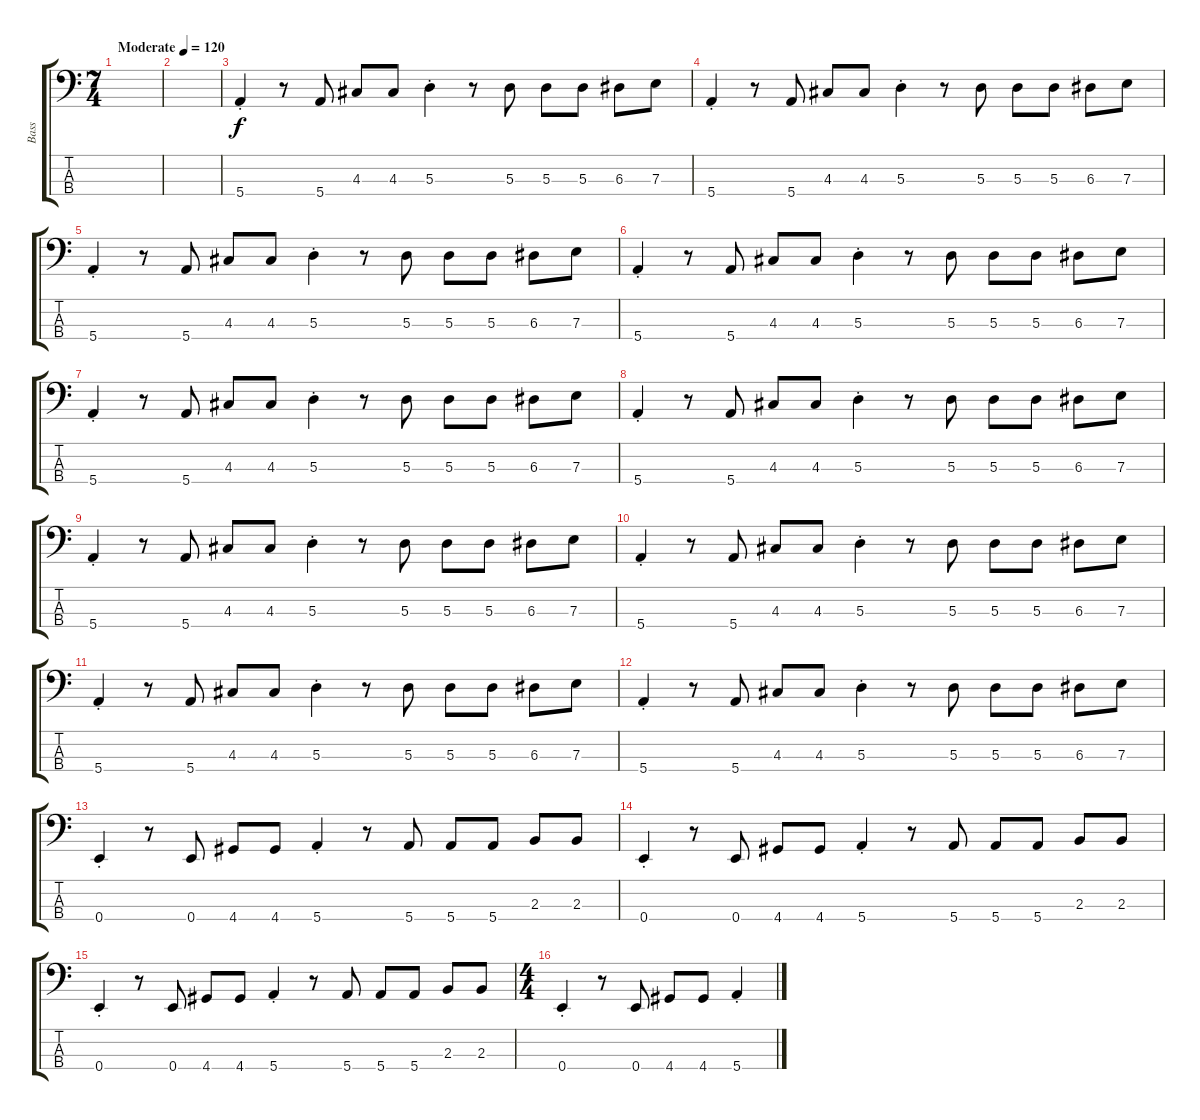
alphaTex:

\track ("Bass" "Bass") {instrument electricbassfinger}
\staff {score tabs}
\tuning (G2 D2 A1 E1) {hide}
\ts (7 4)
\tempo (120 "Moderate")
\clef f4
\ks c
|
|
5.4{st}.4 r.8 5.4.8 4.3.8 4.3.8 5.3{st}.4 r.8 5.3.8 5.3.8 5.3.8 6.3.8 7.3.8 |
5.4{st}.4 r.8 5.4.8 4.3.8 4.3.8 5.3{st}.4 r.8 5.3.8 5.3.8 5.3.8 6.3.8 7.3.8 |
5.4{st}.4 r.8 5.4.8 4.3.8 4.3.8 5.3{st}.4 r.8 5.3.8 5.3.8 5.3.8 6.3.8 7.3.8 |
5.4{st}.4 r.8 5.4.8 4.3.8 4.3.8 5.3{st}.4 r.8 5.3.8 5.3.8 5.3.8 6.3.8 7.3.8 |
5.4{st}.4 r.8 5.4.8 4.3.8 4.3.8 5.3{st}.4 r.8 5.3.8 5.3.8 5.3.8 6.3.8 7.3.8 |
5.4{st}.4 r.8 5.4.8 4.3.8 4.3.8 5.3{st}.4 r.8 5.3.8 5.3.8 5.3.8 6.3.8 7.3.8 |
5.4{st}.4 r.8 5.4.8 4.3.8 4.3.8 5.3{st}.4 r.8 5.3.8 5.3.8 5.3.8 6.3.8 7.3.8 |
5.4{st}.4 r.8 5.4.8 4.3.8 4.3.8 5.3{st}.4 r.8 5.3.8 5.3.8 5.3.8 6.3.8 7.3.8 |
5.4{st}.4 r.8 5.4.8 4.3.8 4.3.8 5.3{st}.4 r.8 5.3.8 5.3.8 5.3.8 6.3.8 7.3.8 |
5.4{st}.4 r.8 5.4.8 4.3.8 4.3.8 5.3{st}.4 r.8 5.3.8 5.3.8 5.3.8 6.3.8 7.3.8 |
0.4{st}.4 r.8 0.4.8 4.4.8 4.4.8 5.4{st}.4 r.8 5.4.8 5.4.8 5.4.8 2.3.8 2.3.8 |
0.4{st}.4 r.8 0.4.8 4.4.8 4.4.8 5.4{st}.4 r.8 5.4.8 5.4.8 5.4.8 2.3.8 2.3.8 |
0.4{st}.4 r.8 0.4.8 4.4.8 4.4.8 5.4{st}.4 r.8 5.4.8 5.4.8 5.4.8 2.3.8 2.3.8 |
\ts (4 4)
0.4{st}.4 r.8 0.4.8 4.4.8 4.4.8 5.4{st}.4
